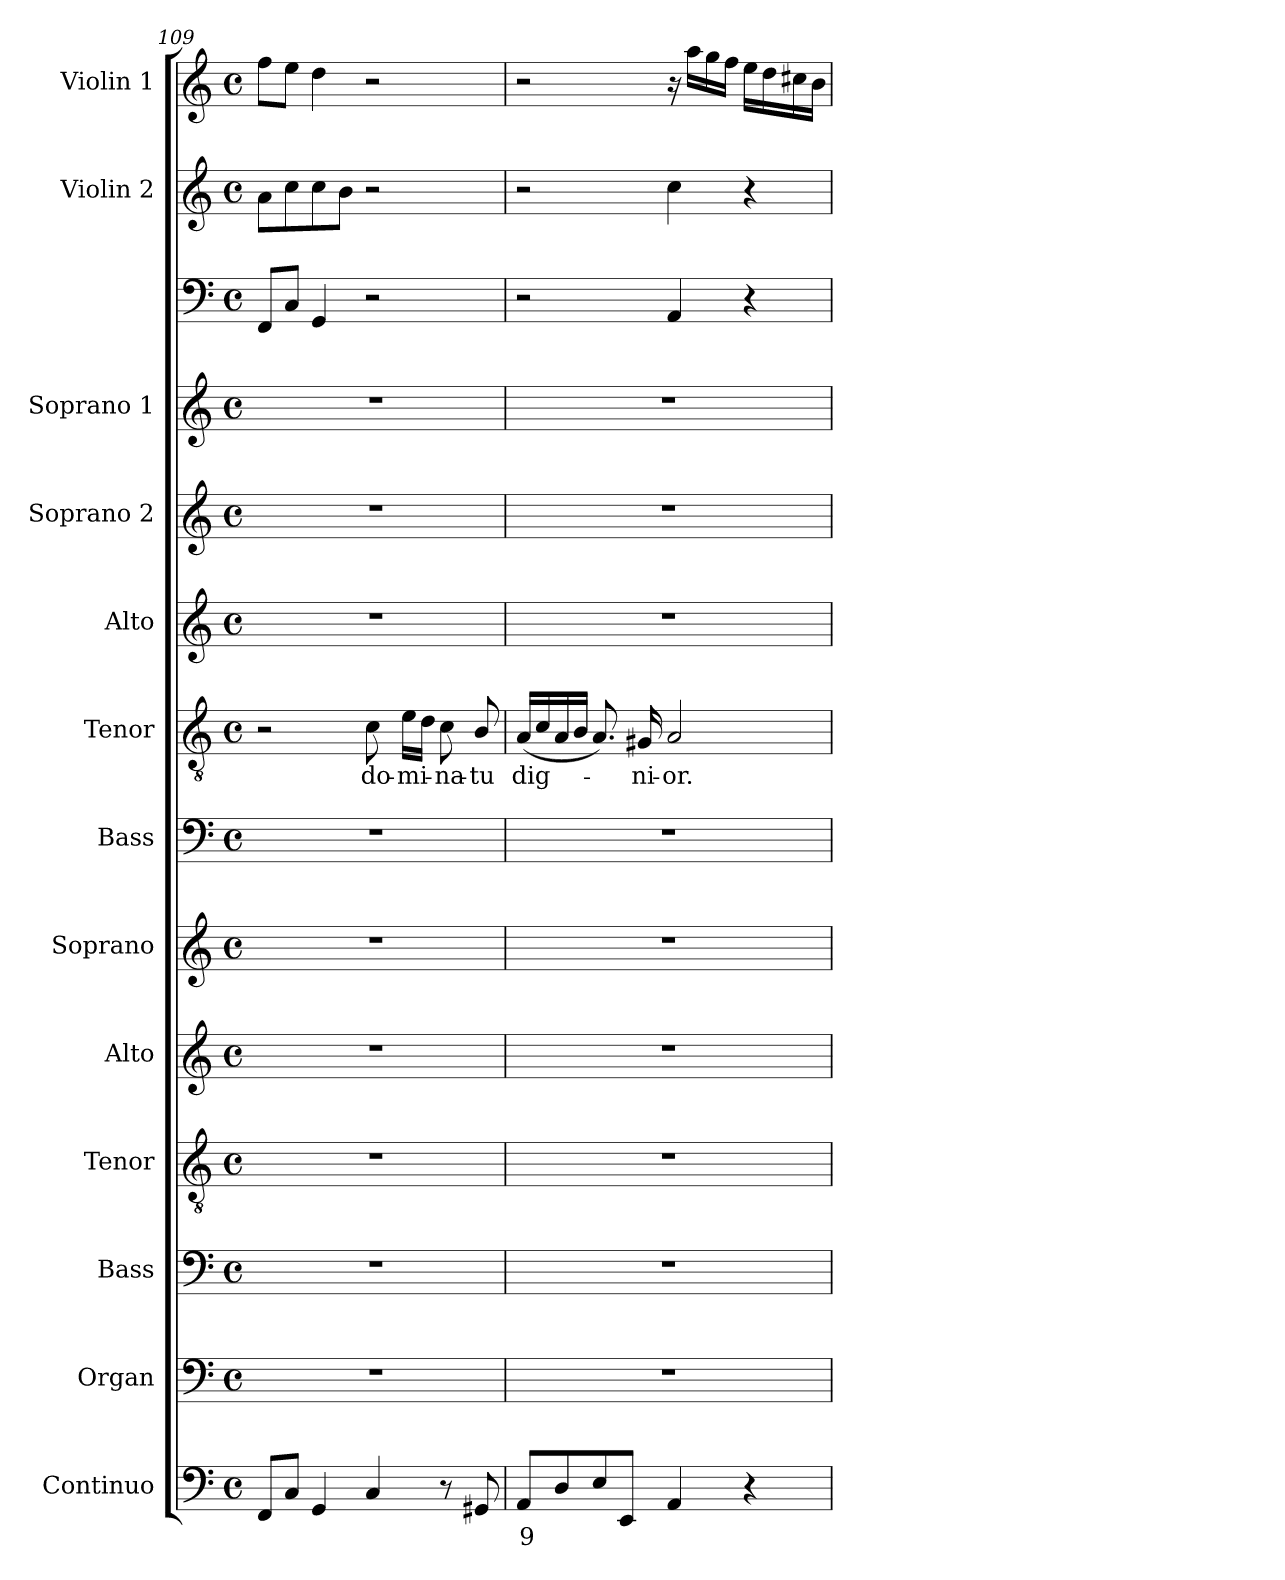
**kern	**text	**kern	**kern	**kern	**kern	**kern	**kern	**kern	**text	**kern	**kern	**kern	**kern	**kern	**kern
*part14	*part14	*part13	*part12	*part11	*part10	*part9	*part8	*part7	*part7	*part6	*part5	*part4	*part3	*part2	*part1
*staff14	*staff14	*staff13	*staff12	*staff11	*staff10	*staff9	*staff8	*staff7	*staff7	*staff6	*staff5	*staff4	*staff3	*staff2	*staff1
*I"Continuo	*	*I"Organ	*I"Bass	*I"Tenor	*I"Alto	*I"Soprano	*I"Bass	*I"Tenor	*	*I"Alto	*I"Soprano 2	*I"Soprano 1	*I""Acc. to violins"	*I"Violin 2	*I"Violin 1
*I'Cont.	*	*I'Org.	*I'B.	*I'T.	*I'A.	*I'S.	*I'B.	*I'T.	*	*I'A.	*I'S2.	*I'S1.	*I'Ac to violins.	*I'Vln. 2	*I'Vln. 1
*clefF4	*	*clefF4	*clefF4	*clefGv2	*clefG2	*clefG2	*clefF4	*clefGv2	*	*clefG2	*clefG2	*clefG2	*clefF4	*clefG2	*clefG2
*	*	*	*	*ITrd7c12	*	*	*	*ITrd7c12	*	*	*	*	*	*	*
*k[]	*	*k[]	*k[]	*k[]	*k[]	*k[]	*k[]	*k[]	*	*k[]	*k[]	*k[]	*k[]	*k[]	*k[]
*C:	*	*C:	*C:	*C:	*C:	*C:	*C:	*C:	*	*C:	*C:	*C:	*C:	*C:	*C:
*M4/4	*	*M4/4	*M4/4	*M4/4	*M4/4	*M4/4	*M4/4	*M4/4	*	*M4/4	*M4/4	*M4/4	*M4/4	*M4/4	*M4/4
*met(c)	*	*met(c)	*met(c)	*met(c)	*met(c)	*met(c)	*met(c)	*met(c)	*	*met(c)	*met(c)	*met(c)	*met(c)	*met(c)	*met(c)
=109	=109	=109	=109	=109	=109	=109	=109	=109	=109	=109	=109	=109	=109	=109	=109
8FFi/L	.	1r	1r	1r	1r	1r	1r	2r	.	1r	1r	1r	8FFi/L	8ai\L	8ffi\L
8Ci/J	.	.	.	.	.	.	.	.	.	.	.	.	8Ci/J	8cci\	8eei\J
4GGi/	.	.	.	.	.	.	.	.	.	.	.	.	4GGi/	8cci\	4ddi\
.	.	.	.	.	.	.	.	.	.	.	.	.	.	8bi\J	.
!	!	!	!	!	!	!	!	!	!LO:LY:b:color=#000000	!	!	!	!	!	!
4Ci/	.	.	.	.	.	.	.	8Ci\	do-	.	.	.	2r	2r	2r
!	!	!	!	!	!	!	!	!	!LO:LY:b:color=#000000	!	!	!	!	!	!
.	.	.	.	.	.	.	.	16Ei\LL	-mi-	.	.	.	.	.	.
.	.	.	.	.	.	.	.	16Di\JJ	.	.	.	.	.	.	.
!	!	!	!	!	!	!	!	!	!LO:LY:b:color=#000000	!	!	!	!	!	!
8r	.	.	.	.	.	.	.	8Ci\	-na-	.	.	.	.	.	.
!	!	!	!	!	!	!	!	!	!LO:LY:b:color=#000000	!	!	!	!	!	!
8GG#Xi/	.	.	.	.	.	.	.	8BBi/	-tu	.	.	.	.	.	.
!!LO:LB:g=z
=110	=110	=110	=110	=110	=110	=110	=110	=110	=110	=110	=110	=110	=110	=110	=110
!	!LO:LY:b:color=#000000	!	!	!	!	!	!	!	!	!	!	!	!	!	!
!	!	!	!	!	!	!	!	!	!LO:LY:b:color=#000000	!	!	!	!	!	!
8AAi/L	9	1r	1r	1r	1r	1r	1r	(16AAi/LL	dig-	1r	1r	1r	2r	2r	2r
.	.	.	.	.	.	.	.	16Ci/	.	.	.	.	.	.	.
8Di/	.	.	.	.	.	.	.	16AAi/	.	.	.	.	.	.	.
.	.	.	.	.	.	.	.	16BBi/JJ	.	.	.	.	.	.	.
8Ei/	.	.	.	.	.	.	.	8.AAi/)	.	.	.	.	.	.	.
8EEi/J	.	.	.	.	.	.	.	.	.	.	.	.	.	.	.
!	!	!	!	!	!	!	!	!	!LO:LY:b:color=#000000	!	!	!	!	!	!
.	.	.	.	.	.	.	.	16GG#Xi/	-ni-	.	.	.	.	.	.
!	!	!	!	!	!	!	!	!	!LO:LY:b:color=#000000	!	!	!	!	!	!
4AAi/	.	.	.	.	.	.	.	2AAi/	-or.	.	.	.	4AAi/	4cci\	16r
.	.	.	.	.	.	.	.	.	.	.	.	.	.	.	16aai\LL
.	.	.	.	.	.	.	.	.	.	.	.	.	.	.	16ggi\
.	.	.	.	.	.	.	.	.	.	.	.	.	.	.	16ffi\JJ
4r	.	.	.	.	.	.	.	.	.	.	.	.	4r	4r	16eei\LL
.	.	.	.	.	.	.	.	.	.	.	.	.	.	.	16ddi\
.	.	.	.	.	.	.	.	.	.	.	.	.	.	.	16cc#Xi\
.	.	.	.	.	.	.	.	.	.	.	.	.	.	.	16bi\JJ
=	=	=	=	=	=	=	=	=	=	=	=	=	=	=	=
*-	*-	*-	*-	*-	*-	*-	*-	*-	*-	*-	*-	*-	*-	*-	*-
